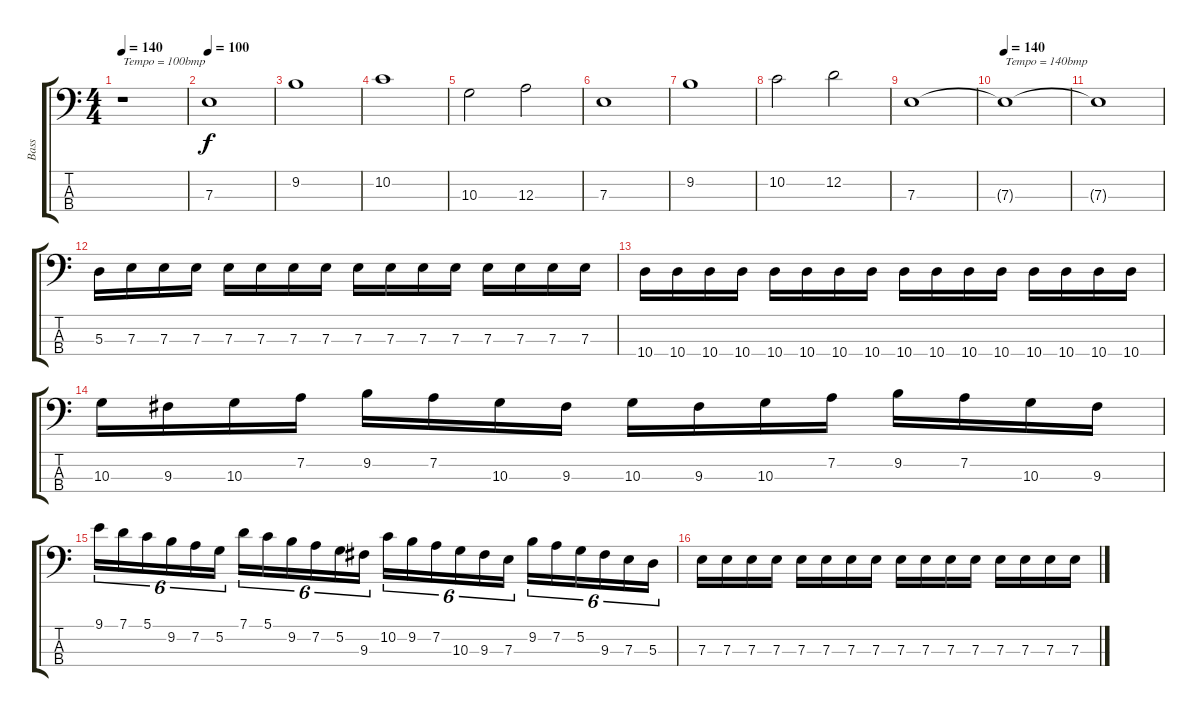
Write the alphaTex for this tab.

\track ("Bass" "Bass") {instrument electricbasspick}
\staff {score tabs}
\tuning (G2 D2 A1 E1) {hide}
\ts (4 4)
\tempo 140
\tempo 100
\tempo 140
\clef f4
\ks c
r.1{txt "Tempo = 100bmp" dy f instrument electricbasspick} |
\tempo 100
7.3.1 |
9.2.1 |
10.2.1 |
10.3.2 12.3.2 |
7.3.1 |
9.2.1 |
10.2.2 12.2.2 |
7.3.1 |
\tempo 140
7.3{t}.1{txt "Tempo = 140bmp"} |
7.3{t}.1 |
5.3.16 7.3.16 7.3.16 7.3.16 7.3.16 7.3.16 7.3.16 7.3.16 7.3.16 7.3.16 7.3.16 7.3.16 7.3.16 7.3.16 7.3.16 7.3.16 |
10.4.16 10.4.16 10.4.16 10.4.16 10.4.16 10.4.16 10.4.16 10.4.16 10.4.16 10.4.16 10.4.16 10.4.16 10.4.16 10.4.16 10.4.16 10.4.16 |
10.3.16 9.3.16 10.3.16 7.2.16 9.2.16 7.2.16 10.3.16 9.3.16 10.3.16 9.3.16 10.3.16 7.2.16 9.2.16 7.2.16 10.3.16 9.3.16 |
9.1.16{tu (6 4)} 7.1.16{tu (6 4)} 5.1.16{tu (6 4)} 9.2.16{tu (6 4)} 7.2.16{tu (6 4)} 5.2.16{tu (6 4)} 7.1.16{tu (6 4)} 5.1.16{tu (6 4)} 9.2.16{tu (6 4)} 7.2.16{tu (6 4)} 5.2.16{tu (6 4)} 9.3.16{tu (6 4)} 10.2.16{tu (6 4)} 9.2.16{tu (6 4)} 7.2.16{tu (6 4)} 10.3.16{tu (6 4)} 9.3.16{tu (6 4)} 7.3.16{tu (6 4)} 9.2.16{tu (6 4)} 7.2.16{tu (6 4)} 5.2.16{tu (6 4)} 9.3.16{tu (6 4)} 7.3.16{tu (6 4)} 5.3.16{tu (6 4)} |
7.3.16 7.3.16 7.3.16 7.3.16 7.3.16 7.3.16 7.3.16 7.3.16 7.3.16 7.3.16 7.3.16 7.3.16 7.3.16 7.3.16 7.3.16 7.3.16
